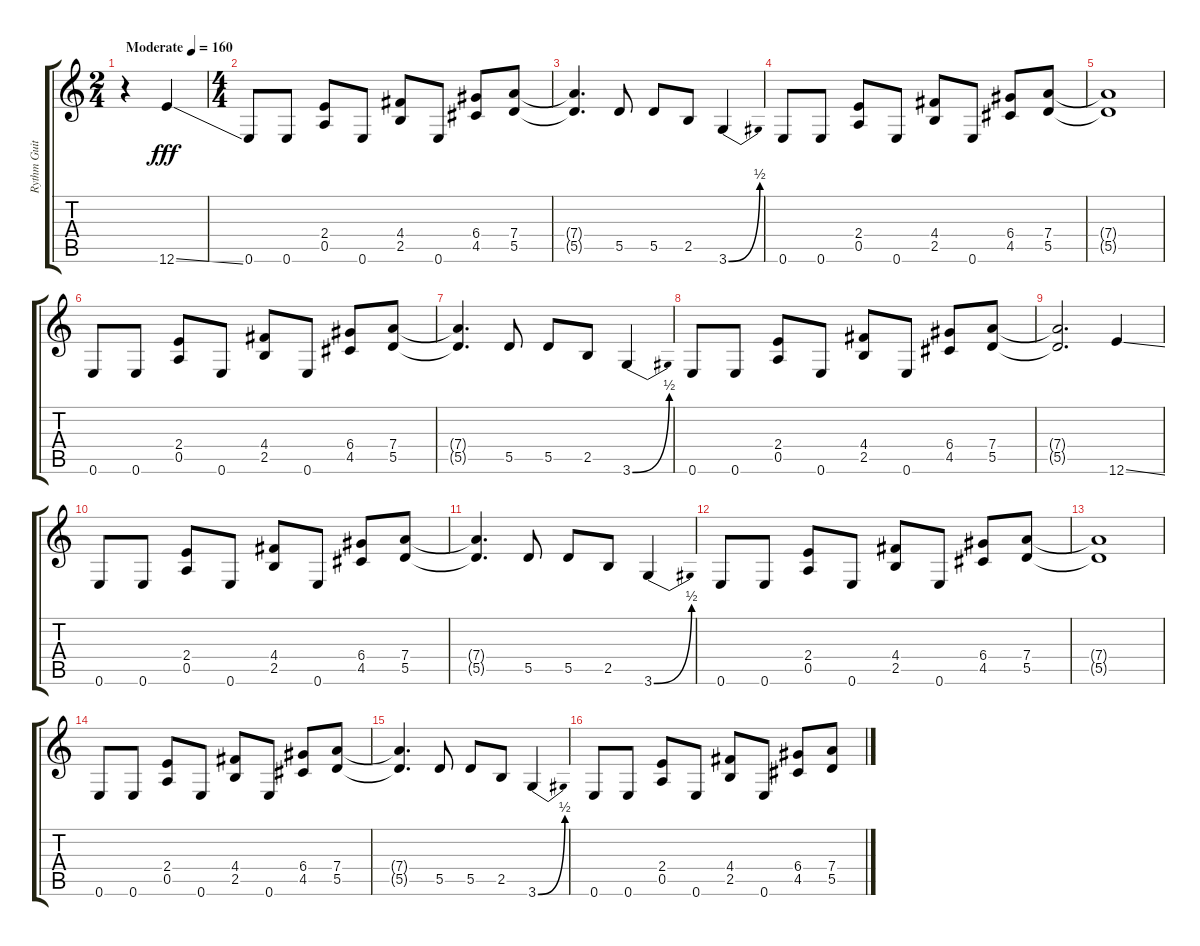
\track ("Rythm Guitar 1" "Rythm Guit") {instrument overdrivenguitar}
\staff {score tabs}
\tuning (E4 B3 G3 D3 A2 E2) {hide}
\ts (2 4)
\tempo (160 "Moderate")
\clef g2
\ks c
r.4{dy fff instrument overdrivenguitar} 12.6{ss}.4 |
\ts (4 4)
0.6.8 0.6.8 (2.4 0.5).8 0.6.8 (4.4 2.5).8 0.6.8 (6.4 4.5).8 (7.4 5.5).8 |
(7.4{t} 5.5{t}).4{d} 5.5.8 5.5.8 2.5.8 3.6{be (bend 0 0 60 2)}.4 |
0.6.8 0.6.8 (2.4 0.5).8 0.6.8 (4.4 2.5).8 0.6.8 (6.4 4.5).8 (7.4 5.5).8 |
(7.4{t} 5.5{t}).1 |
0.6.8 0.6.8 (2.4 0.5).8 0.6.8 (4.4 2.5).8 0.6.8 (6.4 4.5).8 (7.4 5.5).8 |
(7.4{t} 5.5{t}).4{d} 5.5.8 5.5.8 2.5.8 3.6{be (bend 0 0 60 2)}.4 |
0.6.8 0.6.8 (2.4 0.5).8 0.6.8 (4.4 2.5).8 0.6.8 (6.4 4.5).8 (7.4 5.5).8 |
(7.4{t} 5.5{t}).2{d} 12.6{ss}.4 |
0.6.8 0.6.8 (2.4 0.5).8 0.6.8 (4.4 2.5).8 0.6.8 (6.4 4.5).8 (7.4 5.5).8 |
(7.4{t} 5.5{t}).4{d} 5.5.8 5.5.8 2.5.8 3.6{be (bend 0 0 60 2)}.4 |
0.6.8 0.6.8 (2.4 0.5).8 0.6.8 (4.4 2.5).8 0.6.8 (6.4 4.5).8 (7.4 5.5).8 |
(7.4{t} 5.5{t}).1 |
0.6.8 0.6.8 (2.4 0.5).8 0.6.8 (4.4 2.5).8 0.6.8 (6.4 4.5).8 (7.4 5.5).8 |
(7.4{t} 5.5{t}).4{d} 5.5.8 5.5.8 2.5.8 3.6{be (bend 0 0 60 2)}.4 |
0.6.8 0.6.8 (2.4 0.5).8 0.6.8 (4.4 2.5).8 0.6.8 (6.4 4.5).8 (7.4 5.5).8
